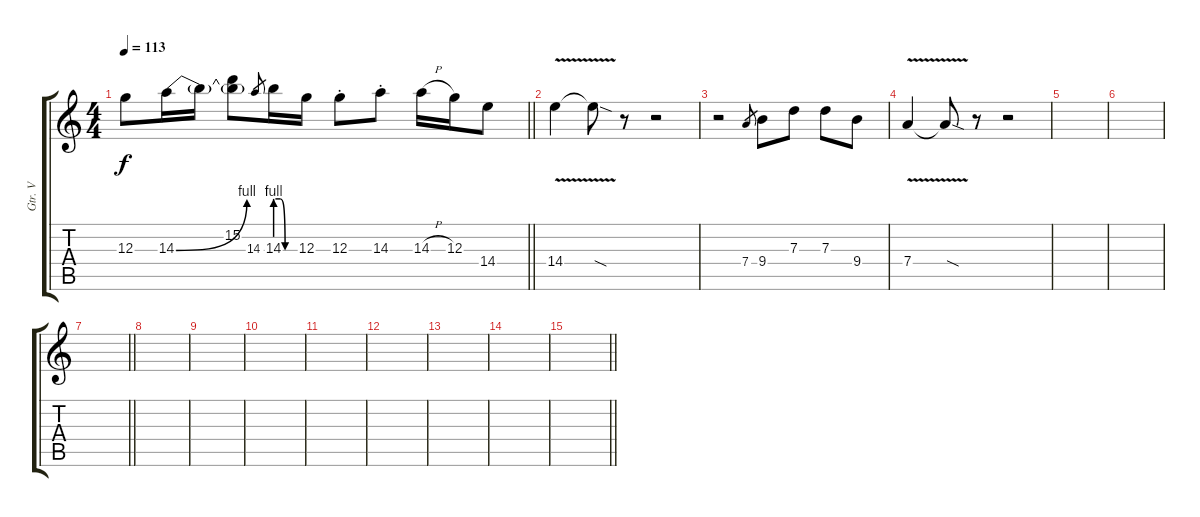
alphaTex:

\track ("Gtr. V" "Gtr. V") {instrument distortionguitar}
\staff {score tabs}
\tuning (E4 B3 G3 D3 A2 E2) {hide}
\ts (4 4)
\tempo 113
\clef g2
\barLineRight lightlight
\ks c
12.3.8{dy f} 14.3{be (bend 0 0 60 4)}.16 14.3{t}.16 (15.2 14.3{t}).8 14.3.8{gr} 14.3{be (custom 0 4 15 4 30 0 60 0)}.16 12.3.16 12.3{st}.8 14.3{st}.8 14.3{h}.16 12.3.16 14.4.8 |
14.4{v}.4 14.4{sod t}.8 r.8 r.2 |
r.2 7.4.8{gr} 9.4.8 7.3.8 7.3.8 9.4.8 |
7.4{v}.4 7.4{sod t}.8 r.8 r.2 |
|
|
\barLineRight lightlight
|
|
|
|
|
|
|
|
\barLineRight lightlight
